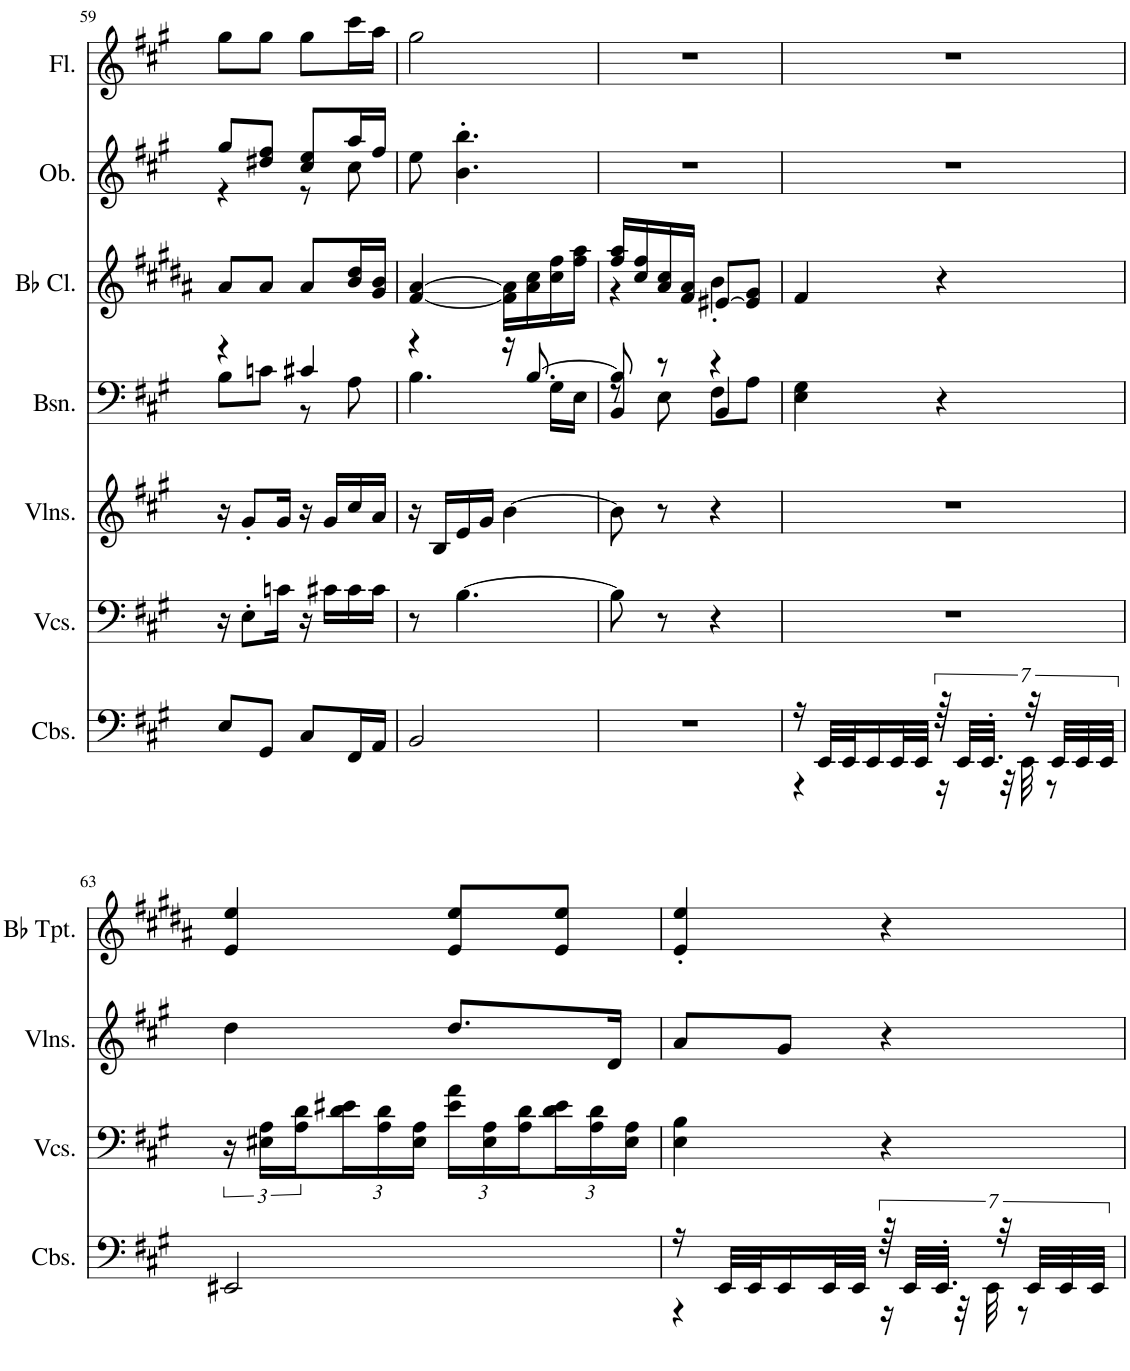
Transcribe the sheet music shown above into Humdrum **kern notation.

**kern	**kern	**kern	**kern	**kern	**kern	**kern	**kern
*part8	*part7	*part6	*part5	*part4	*part3	*part2	*part1
*staff8	*staff7	*staff6	*staff5	*staff4	*staff3	*staff2	*staff1
*I"Contrabasses, Contrabasse	*I"Violoncellos, Viola	*I"Violins, Violine I	*I"Bb Trumpet, 2 Trombe in D	*I"Bassoon, 2 Fagotti	*I"Bb Clarinet, 2 Clarinetti in A	*I"Oboe, 2 Oboi	*I"Flute, 2 Flauti
*I'Cbs.	*I'Vcs.	*I'Vlns.	*I'Bb Tpt.	*I'Bsn.	*I'Bb Cl.	*I'Ob.	*I'Fl.
!!LO:PB:g=z
*clefF4	*clefF4	*clefG2	*clefG2	*clefF4	*clefG2	*clefG2	*clefG2
*Trd7c12	*	*	*Trd1c2	*	*Trd1c2	*	*
*k[f#c#g#]	*k[f#c#g#]	*k[f#c#g#]	*k[f#c#g#d#a#]	*k[f#c#g#]	*k[f#c#g#d#a#]	*k[f#c#g#]	*k[f#c#g#]
*M2/4	*M2/4	*M2/4	*M2/4	*M2/4	*M2/4	*M2/4	*M2/4
=59	=59	=59	=59	=59	=59	=59	=59
*	*	*	*	*^	*	*^	*
8E/L	16r	16r	2r	4r	8B\L	8a#/L	8gg#/L	4r	8gg#\L
.	8E'\L	8g#'/L	.	.	.	.	.	.	.
8GG#/J	.	.	.	.	8cn\J	8a#/J	8dd#X/ 8ff#/J	.	8gg#\J
.	16cn\Jk	16g#/Jk	.	.	.	.	.	.	.
8C#/L	16r	16r	.	4c#X/	8r	8a#/L	8cc#/ 8ee/L	8r	8gg#\L
.	16c#X\LL	16g#/LL	.	.	.	.	.	.	.
16FF#/L	16c#\	16cc#/	.	.	8A\	16b/ 16dd#/L	16aa/L	8cc#\	16ccc#\L
16AA/JJ	16c#\JJ	16a/JJ	.	.	.	16g#/ 16b/JJ	16ff#/JJ	.	16aa\JJ
*	*	*	*	*	*	*	*v	*v	*
=60	=60	=60	=60	=60	=60	=60	=60	=60
2BB/	8r	16r	2r	4r	4.B\	[4f#/ [4a#/	8ee\	2gg#\
.	.	16B/LL	.	.	.	.	.	.
.	[4.B\	16e/	.	.	.	.	4.b\' 4.bb\'	.
.	.	16g#/JJ	.	.	.	.	.	.
.	.	[4b\	.	16r	.	16f#\] 16a#\]LL	.	.
.	.	.	.	[8.B/	.	16a#\ 16cc#\	.	.
.	.	.	.	.	16G#\LL	16cc#\ 16ff#\	.	.
.	.	.	.	.	16E\JJ	16ff#\ 16aa#\JJ	.	.
=61	=61	=61	=61	=61	=61	=61	=61	=61
*	*	*	*	*	*^	*^	*	*
2r	8B\]	8b\]	2r	8B/]	8r	4BB/	16ff#/ 16aa#/LL	4r	2r	2r
.	.	.	.	.	.	.	16cc#/ 16ff#/	.	.	.
.	8r	8r	.	8r	8E\	.	16a#/ 16cc#/	.	.	.
.	.	.	.	.	.	.	16f#/ 16a#/JJ	.	.	.
.	4r	4r	.	4r	8F#\L	4BB/	[8e#X/L	4b'\	.	.
.	.	.	.	.	8A\J	.	8e#/] 8g#/J	.	.	.
*	*	*	*	*v	*v	*v	*	*	*	*
*	*	*	*	*	*v	*v	*	*
=62	=62	=62	=62	=62	=62	=62	=62
*^	*	*	*	*	*	*	*
16r	4r	2r	2r	2r	4E\ 4G#\	4f#/	2r	2r
32EE/LLL	.	.	.	.	.	.	.	.
32EE/J	.	.	.	.	.	.	.	.
16EE/	.	.	.	.	.	.	.	.
32EE/L	.	.	.	.	.	.	.	.
32EE/JJJ	.	.	.	.	.	.	.	.
56r	16r	.	.	.	4r	4r	.	.
28EE/LLL	.	.	.	.	.	.	.	.
28.EE'/JJJ	.	.	.	.	.	.	.	.
.	32r	.	.	.	.	.	.	.
.	32EE\	.	.	.	.	.	.	.
28r	.	.	.	.	.	.	.	.
.	8r	.	.	.	.	.	.	.
28EE/LLL	.	.	.	.	.	.	.	.
28EE/	.	.	.	.	.	.	.	.
28EE/JJJ	.	.	.	.	.	.	.	.
*v	*v	*	*	*	*	*	*	*
!!LO:LB:g=z
=63	=63	=63	=63	=63	=63	=63	=63
2EE#X/	24r	4dd\	4e/ 4ee/	2r	2r	2r	2r
.	24E#X\ 24A\LL	.	.	.	.	.	.
.	24A\ 24d\	.	.	.	.	.	.
*	*Xbrackettup	*	*	*	*	*	*
.	24d\ 24e#X\	.	.	.	.	.	.
.	24A\ 24d\	.	.	.	.	.	.
.	24E#\ 24A\JJ	.	.	.	.	.	.
.	24e#\ 24a\LL	8.dd/L	8e/ 8ee/L	.	.	.	.
.	24E#\ 24A\	.	.	.	.	.	.
.	24A\ 24d\	.	.	.	.	.	.
.	24d\ 24e#\	.	8e/ 8ee/J	.	.	.	.
.	24A\ 24d\	.	.	.	.	.	.
.	.	16d/Jk	.	.	.	.	.
.	24E#\ 24A\JJ	.	.	.	.	.	.
=64	=64	=64	=64	=64	=64	=64	=64
*^	*	*	*	*	*	*	*
16r	4r	4E\ 4B\	8a/L	4e/' 4ee/'	2r	2r	2r	2r
32EE/LLL	.	.	.	.	.	.	.	.
32EE/J	.	.	.	.	.	.	.	.
16EE/	.	.	8g#/J	.	.	.	.	.
32EE/L	.	.	.	.	.	.	.	.
32EE/JJJ	.	.	.	.	.	.	.	.
56r	16r	4r	4r	4r	.	.	.	.
28EE/LLL	.	.	.	.	.	.	.	.
28.EE'/JJJ	.	.	.	.	.	.	.	.
.	32r	.	.	.	.	.	.	.
.	32EE\	.	.	.	.	.	.	.
28r	.	.	.	.	.	.	.	.
.	8r	.	.	.	.	.	.	.
28EE/LLL	.	.	.	.	.	.	.	.
28EE/	.	.	.	.	.	.	.	.
28EE/JJJ	.	.	.	.	.	.	.	.
*v	*v	*	*	*	*	*	*	*
=	=	=	=	=	=	=	=
*-	*-	*-	*-	*-	*-	*-	*-
